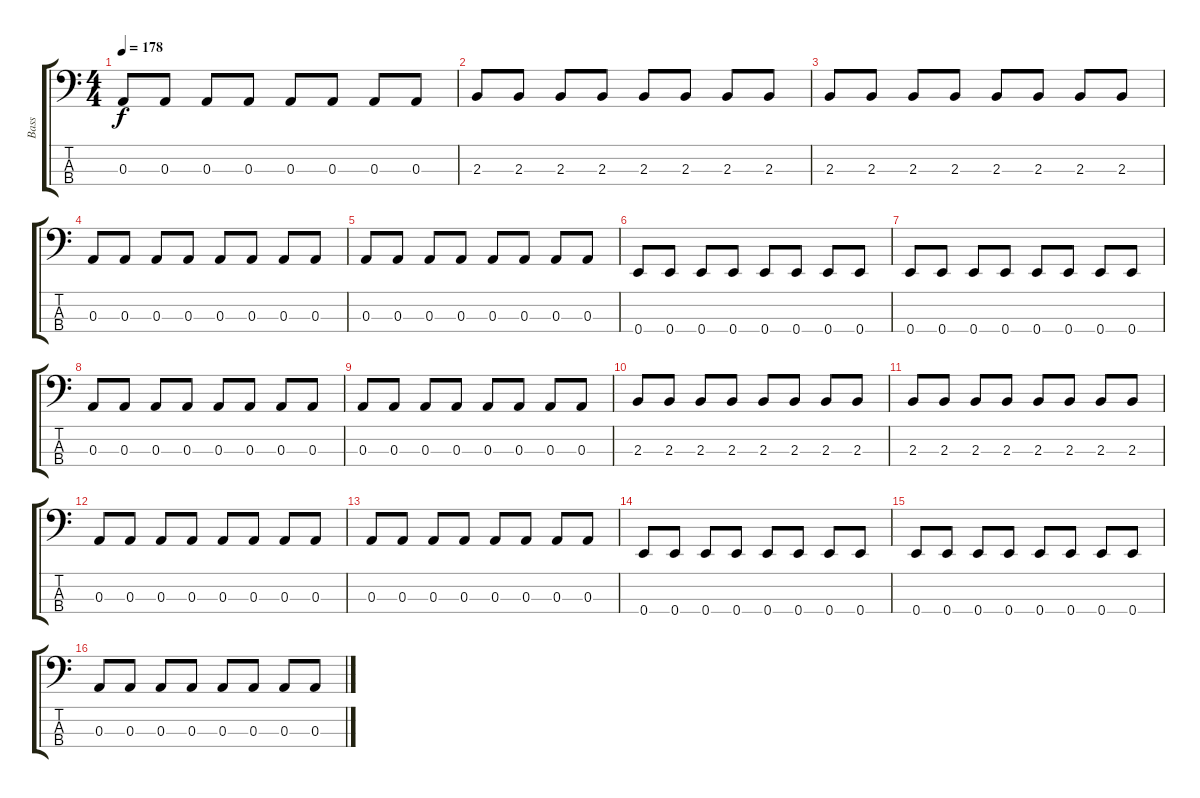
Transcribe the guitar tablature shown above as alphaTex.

\track ("Bass" "Bass") {instrument electricbassfinger}
\staff {score tabs}
\tuning (G2 D2 A1 E1) {hide}
\ts (4 4)
\tempo 178
\clef f4
\ks c
0.3.8{dy f} 0.3.8 0.3.8 0.3.8 0.3.8 0.3.8 0.3.8 0.3.8 |
2.3.8 2.3.8 2.3.8 2.3.8 2.3.8 2.3.8 2.3.8 2.3.8 |
2.3.8 2.3.8 2.3.8 2.3.8 2.3.8 2.3.8 2.3.8 2.3.8 |
0.3.8 0.3.8 0.3.8 0.3.8 0.3.8 0.3.8 0.3.8 0.3.8 |
0.3.8 0.3.8 0.3.8 0.3.8 0.3.8 0.3.8 0.3.8 0.3.8 |
0.4.8 0.4.8 0.4.8 0.4.8 0.4.8 0.4.8 0.4.8 0.4.8 |
0.4.8 0.4.8 0.4.8 0.4.8 0.4.8 0.4.8 0.4.8 0.4.8 |
0.3.8 0.3.8 0.3.8 0.3.8 0.3.8 0.3.8 0.3.8 0.3.8 |
0.3.8 0.3.8 0.3.8 0.3.8 0.3.8 0.3.8 0.3.8 0.3.8 |
2.3.8 2.3.8 2.3.8 2.3.8 2.3.8 2.3.8 2.3.8 2.3.8 |
2.3.8 2.3.8 2.3.8 2.3.8 2.3.8 2.3.8 2.3.8 2.3.8 |
0.3.8 0.3.8 0.3.8 0.3.8 0.3.8 0.3.8 0.3.8 0.3.8 |
0.3.8 0.3.8 0.3.8 0.3.8 0.3.8 0.3.8 0.3.8 0.3.8 |
0.4.8 0.4.8 0.4.8 0.4.8 0.4.8 0.4.8 0.4.8 0.4.8 |
0.4.8 0.4.8 0.4.8 0.4.8 0.4.8 0.4.8 0.4.8 0.4.8 |
0.3.8 0.3.8 0.3.8 0.3.8 0.3.8 0.3.8 0.3.8 0.3.8
